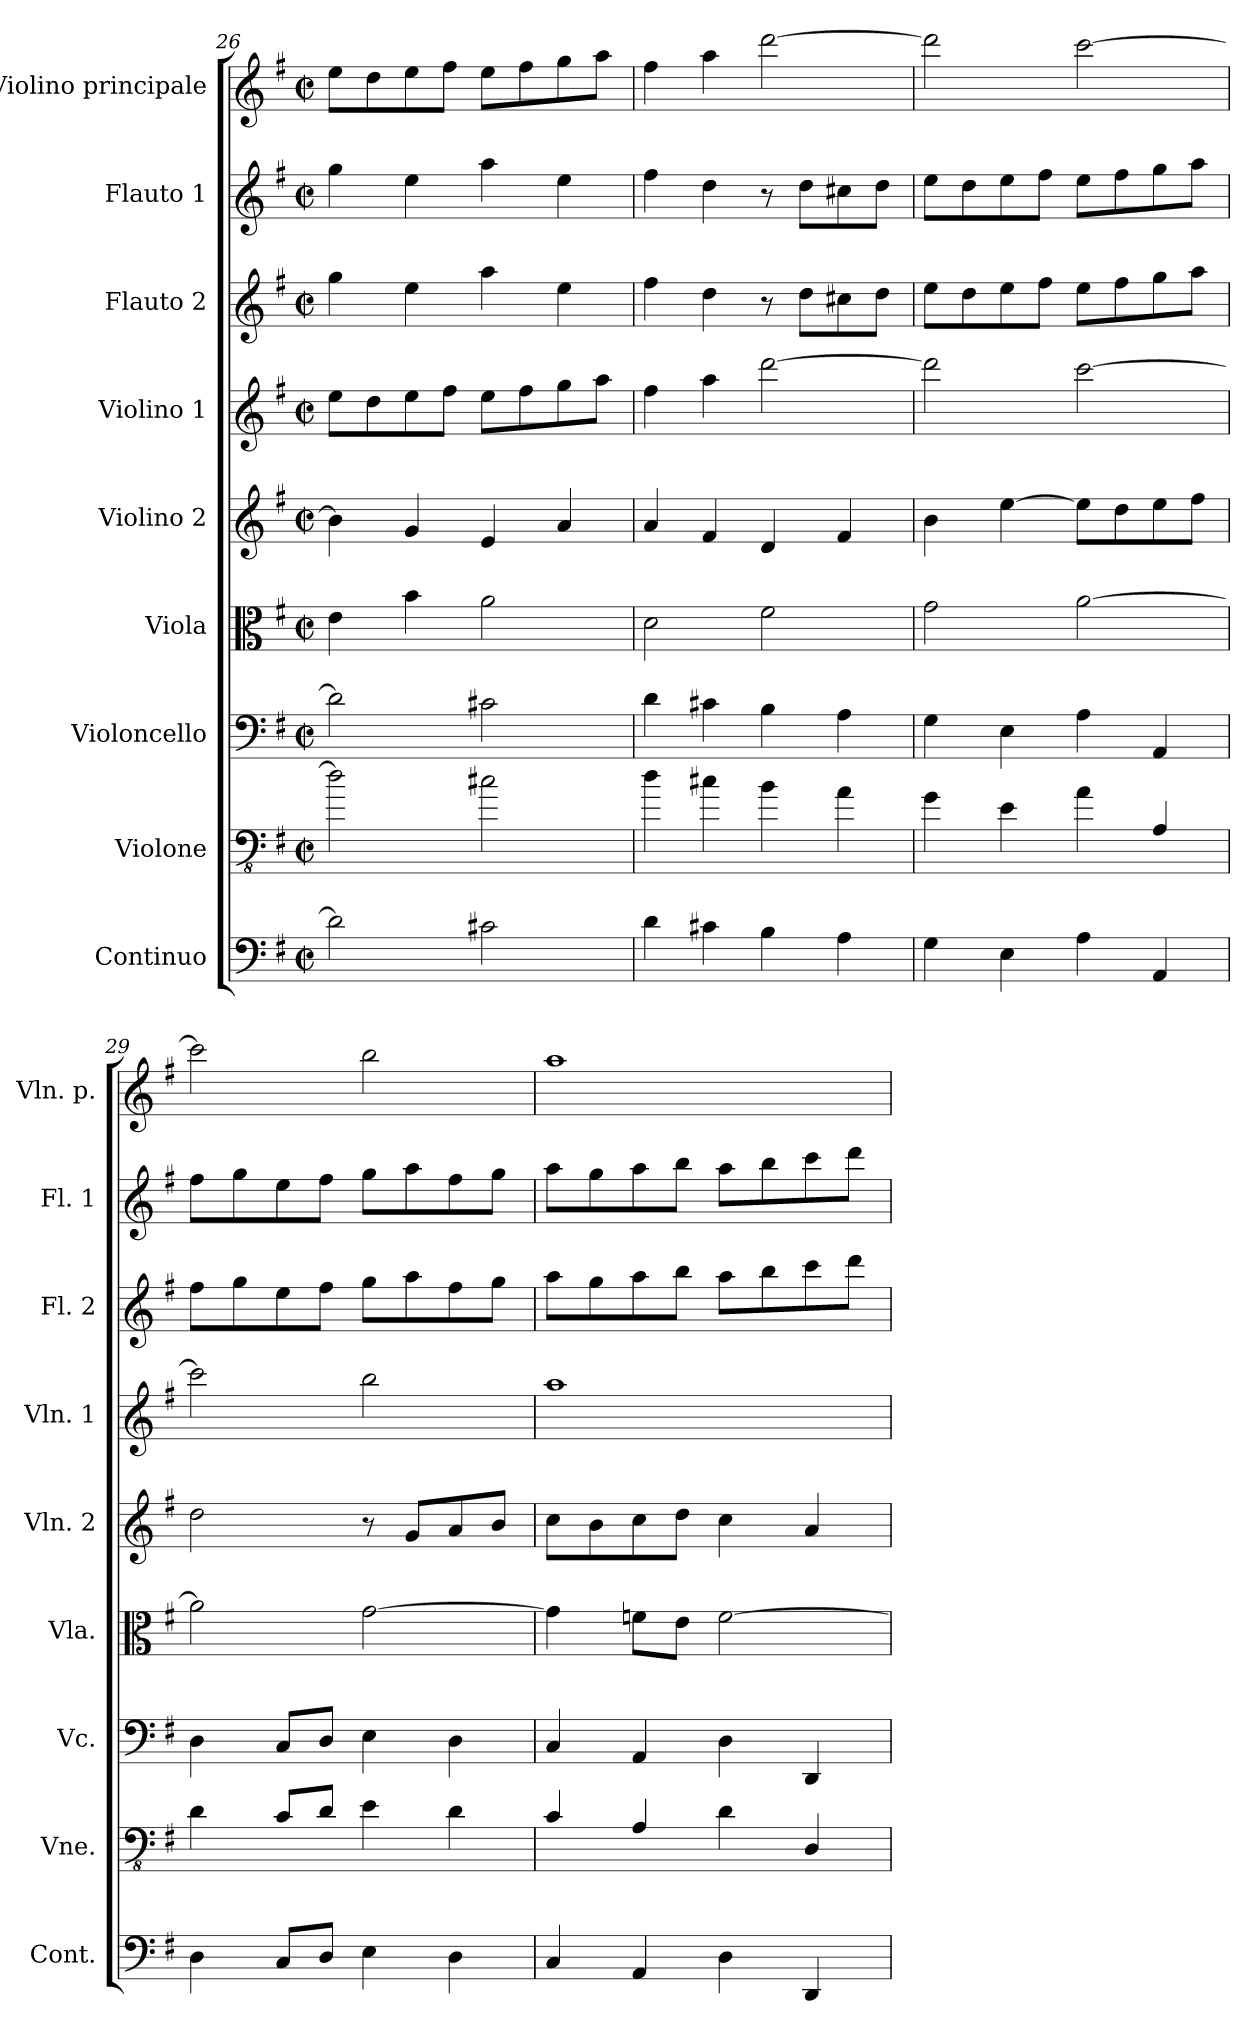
**kern	**kern	**kern	**kern	**kern	**kern	**kern	**kern	**kern
*part9	*part8	*part7	*part6	*part5	*part4	*part3	*part2	*part1
*staff9	*staff8	*staff7	*staff6	*staff5	*staff4	*staff3	*staff2	*staff1
*I"Continuo	*I"Violone	*I"Violoncello	*I"Viola	*I"Violino 2	*I"Violino 1	*I"Flauto 2	*I"Flauto 1	*I"Violino principale
*I'Cont.	*I'Vne.	*I'Vc.	*I'Vla.	*I'Vln. 2	*I'Vln. 1	*I'Fl. 2	*I'Fl. 1	*I'Vln. p.
*clefF4	*clefFv4	*clefF4	*clefC3	*clefG2	*clefG2	*clefG2	*clefG2	*clefG2
*	*ITrd7c12	*	*	*	*	*	*	*
*k[f#]	*k[f#]	*k[f#]	*k[f#]	*k[f#]	*k[f#]	*k[f#]	*k[f#]	*k[f#]
*M2/2	*M2/2	*M2/2	*M2/2	*M2/2	*M2/2	*M2/2	*M2/2	*M2/2
*met(c|)	*met(c|)	*met(c|)	*met(c|)	*met(c|)	*met(c|)	*met(c|)	*met(c|)	*met(c|)
=26	=26	=26	=26	=26	=26	=26	=26	=26
2d\]	2D\]	2d\]	4e\	4b\]	8ee\L	4gg\	4gg\	8ee\L
.	.	.	.	.	8dd\	.	.	8dd\
.	.	.	4b\	4g/	8ee\	4ee\	4ee\	8ee\
.	.	.	.	.	8ff#\J	.	.	8ff#\J
2c#X\	2C#X\	2c#X\	2a\	4e/	8ee\L	4aa\	4aa\	8ee\L
.	.	.	.	.	8ff#\	.	.	8ff#\
.	.	.	.	4a/	8gg\	4ee\	4ee\	8gg\
.	.	.	.	.	8aa\J	.	.	8aa\J
=27	=27	=27	=27	=27	=27	=27	=27	=27
4d\	4D\	4d\	2d\	4a/	4ff#\	4ff#\	4ff#\	4ff#\
4c#X\	4C#X\	4c#X\	.	4f#/	4aa\	4dd\	4dd\	4aa\
4B\	4BB\	4B\	2f#\	4d/	[2ddd\	8r	8r	[2ddd\
.	.	.	.	.	.	8dd\L	8dd\L	.
4A\	4AA\	4A\	.	4f#/	.	8cc#X\	8cc#X\	.
.	.	.	.	.	.	8dd\J	8dd\J	.
=28	=28	=28	=28	=28	=28	=28	=28	=28
4G\	4GG\	4G\	2g\	4b\	2ddd\]	8ee\L	8ee\L	2ddd\]
.	.	.	.	.	.	8dd\	8dd\	.
4E\	4EE\	4E\	.	[4ee\	.	8ee\	8ee\	.
.	.	.	.	.	.	8ff#\J	8ff#\J	.
4A\	4AA\	4A\	[2a\	8ee\L]	[2ccc\	8ee\L	8ee\L	[2ccc\
.	.	.	.	8dd\	.	8ff#\	8ff#\	.
4AA/	4AAA/	4AA/	.	8ee\	.	8gg\	8gg\	.
.	.	.	.	8ff#\J	.	8aa\J	8aa\J	.
!!LO:LB:g=z
=29	=29	=29	=29	=29	=29	=29	=29	=29
4D\	4DD\	4D\	2a\]	2dd\	2ccc\]	8ff#\L	8ff#\L	2ccc\]
.	.	.	.	.	.	8gg\	8gg\	.
8C/L	8CC/L	8C/L	.	.	.	8ee\	8ee\	.
8D/J	8DD/J	8D/J	.	.	.	8ff#\J	8ff#\J	.
4E\	4EE\	4E\	[2g\	8r	2bb\	8gg\L	8gg\L	2bb\
.	.	.	.	8g/L	.	8aa\	8aa\	.
4D\	4DD\	4D\	.	8a/	.	8ff#\	8ff#\	.
.	.	.	.	8b/J	.	8gg\J	8gg\J	.
=30	=30	=30	=30	=30	=30	=30	=30	=30
4C/	4CC/	4C/	4g\]	8cc\L	1aa	8aa\L	8aa\L	1aa
.	.	.	.	8b\	.	8gg\	8gg\	.
4AA/	4AAA/	4AA/	8fn\L	8cc\	.	8aa\	8aa\	.
.	.	.	8e\J	8dd\J	.	8bb\J	8bb\J	.
4D\	4DD\	4D\	[2f\	4cc\	.	8aa\L	8aa\L	.
.	.	.	.	.	.	8bb\	8bb\	.
4DD/	4DDD/	4DD/	.	4a/	.	8ccc\	8ccc\	.
.	.	.	.	.	.	8ddd\J	8ddd\J	.
=	=	=	=	=	=	=	=	=
*-	*-	*-	*-	*-	*-	*-	*-	*-
